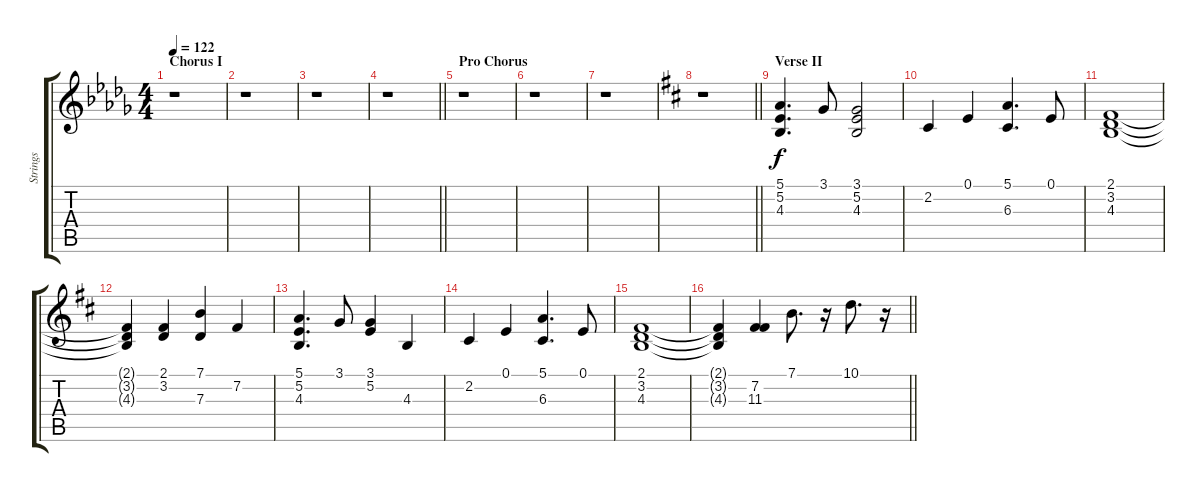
\track ("Strings" "Strings") {instrument stringensemble1}
\staff {score tabs}
\tuning (E4 B3 G3 D3 A2 E2) {hide}
\ts (4 4)
\section ("" "Chorus I")
\tempo 122
\clef g2
\ks bbminor
r.1{dy f} |
r.1 |
r.1 |
\barLineRight lightlight
r.1 |
\section ("" "Pro Chorus")
r.1 |
r.1 |
r.1 |
\barLineRight lightlight
\ks bminor
r.1 |
\section ("" "Verse II")
(5.1 5.2 4.3).4{d} 3.1.8 (3.1 5.2 4.3).2 |
2.2.4 0.1.4 (5.1 6.3).4{d} 0.1.8 |
(2.1 3.2 4.3).1 |
(2.1{t} 3.2{t} 4.3{t}).4 (2.1 3.2).4 (7.1 7.3).4 7.2.4 |
(5.1 5.2 4.3).4{d} 3.1.8 (3.1 5.2).4 4.3.4 |
2.2.4 0.1.4 (5.1 6.3).4{d} 0.1.8 |
(2.1 3.2 4.3).1 |
\barLineRight lightlight
(2.1{t} 3.2{t} 4.3{t}).4 (7.2 11.3).4 7.1.8{d} r.16 10.1.8{d} r.16
